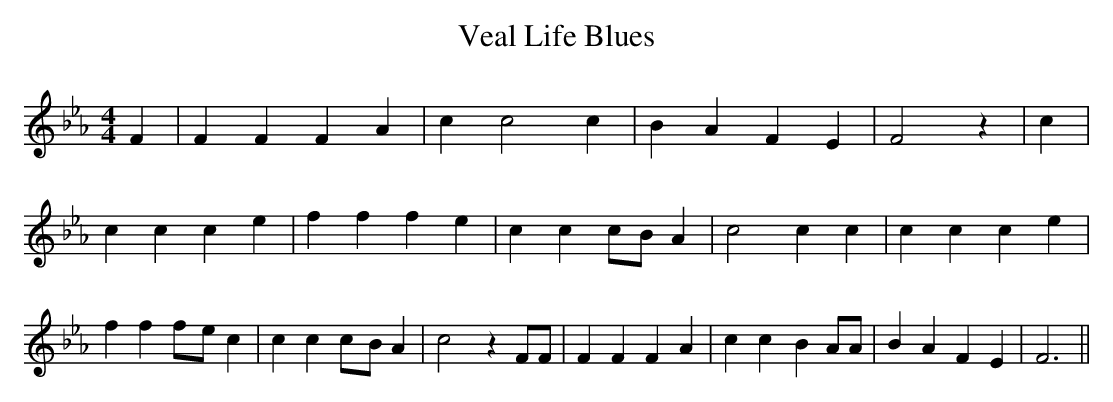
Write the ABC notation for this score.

X:1
T:Veal Life Blues
M:4/4
L:1/4
K:Eb
 F| F F F A| c c2 c| B A F E| F2 z| c| c c c e| f f f e| c cc/2-B/2 A|\
 c2 c c| c c c e| f ff/2-e/2 c| c cc/2-B/2 A| c2 z F/2F/2| F F F A|\
 c c- B A/2A/2| B A F E| F3||
